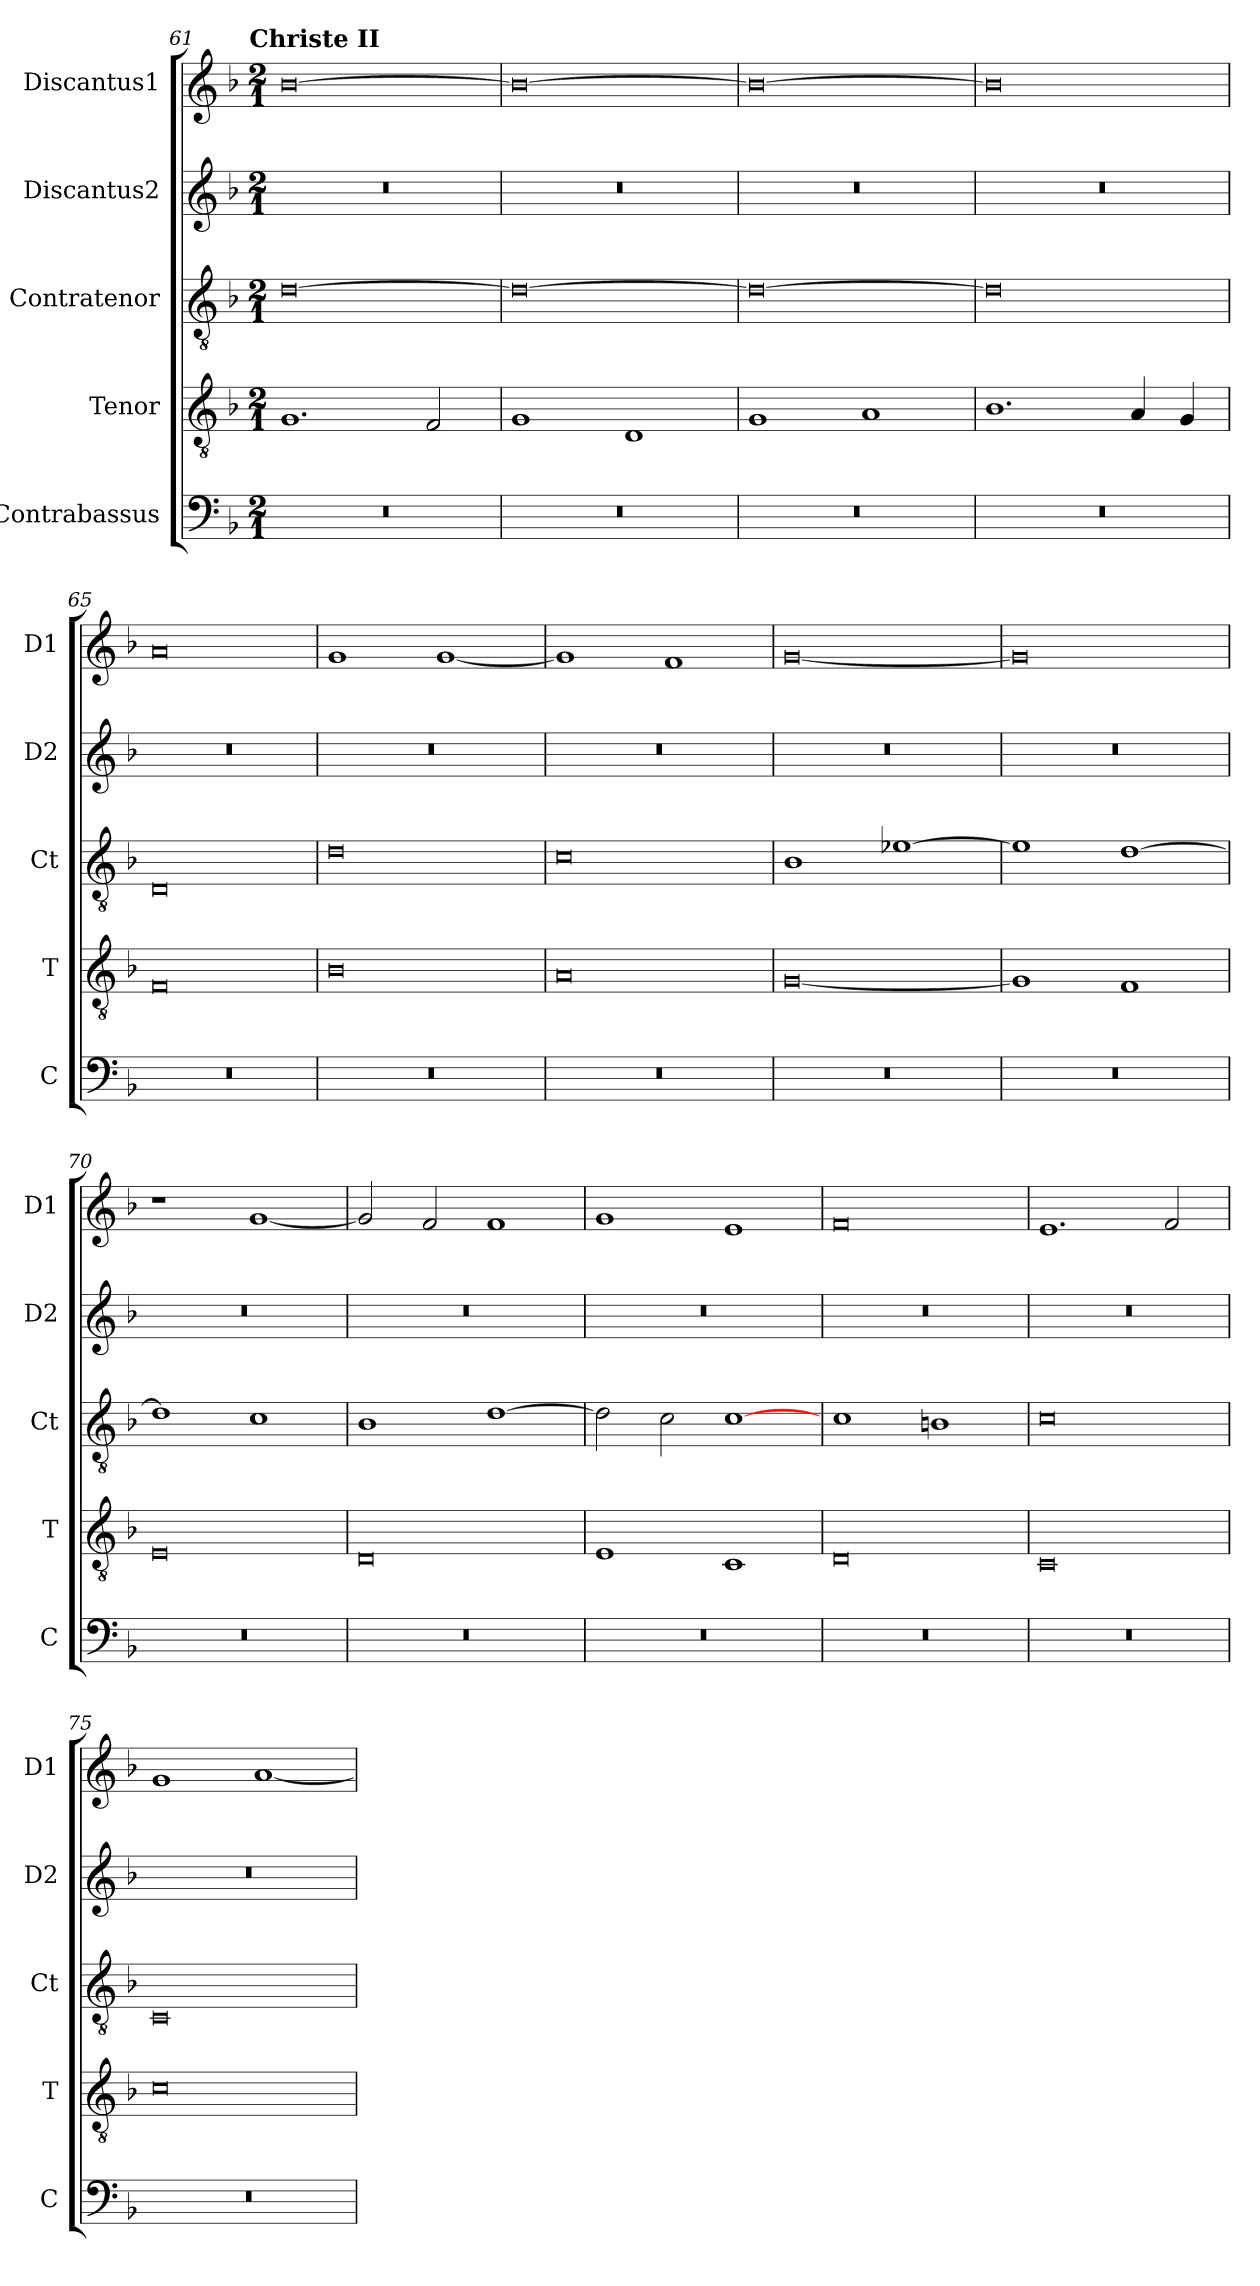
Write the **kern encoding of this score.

**kern	**kern	**kern	**kern	**kern
*part5	*part4	*part3	*part2	*part1
*staff5	*staff4	*staff3	*staff2	*staff1
*I"Contrabassus	*I"Tenor	*I"Contratenor	*I"Discantus2	*I"Discantus1
*I'C	*I'T	*I'Ct	*I'D2	*I'D1
!!LO:LB:g=z
*clefF4	*clefGv2	*clefGv2	*clefG2	*clefG2
*k[b-]	*k[b-]	*k[b-]	*k[b-]	*k[b-]
!!LO:TX:omd:t=Christe II
*M2/1	*M2/1	*M2/1	*M2/1	*M2/1
=61	=61	=61	=61	=61
0r	1.G	[0d	0r	[0b-
.	2F/	.	.	.
=62	=62	=62	=62	=62
0r	1G	0d_	0r	0b-_
.	1D	.	.	.
=63	=63	=63	=63	=63
0r	1G	0d_	0r	0b-_
.	1A	.	.	.
=64	=64	=64	=64	=64
0r	1.B-	0d]	0r	0b-]
.	4A/	.	.	.
.	4G/	.	.	.
=65	=65	=65	=65	=65
0r	0F	0D	0r	0a
=66	=66	=66	=66	=66
0r	0B-	0d	0r	1g
.	.	.	.	[1g
=67	=67	=67	=67	=67
0r	0A	0c	0r	1g]
.	.	.	.	1f
=68	=68	=68	=68	=68
0r	[0G	1B-	0r	[0g
.	.	[1e-X	.	.
=69	=69	=69	=69	=69
0r	1G]	1e-]	0r	0g]
.	1F	[1d	.	.
=70	=70	=70	=70	=70
0r	0E	1d]	0r	1r
.	.	1c	.	[1g
=71	=71	=71	=71	=71
0r	0D	1B-	0r	2g/]
.	.	.	.	2f/
.	.	[1d	.	1f
=72	=72	=72	=72	=72
0r	1E	2d\]	0r	1g
.	.	2c\	.	.
.	1C	[1c	.	1e
=73	=73	=73	=73	=73
0r	0D	1c	0r	0f
.	.	1Bn	.	.
=74	=74	=74	=74	=74
0r	0C	0c	0r	1.e
.	.	.	.	2f/
=75	=75	=75	=75	=75
0r	0c	0C	0r	1g
.	.	.	.	[1a
=	=	=	=	=
*-	*-	*-	*-	*-
